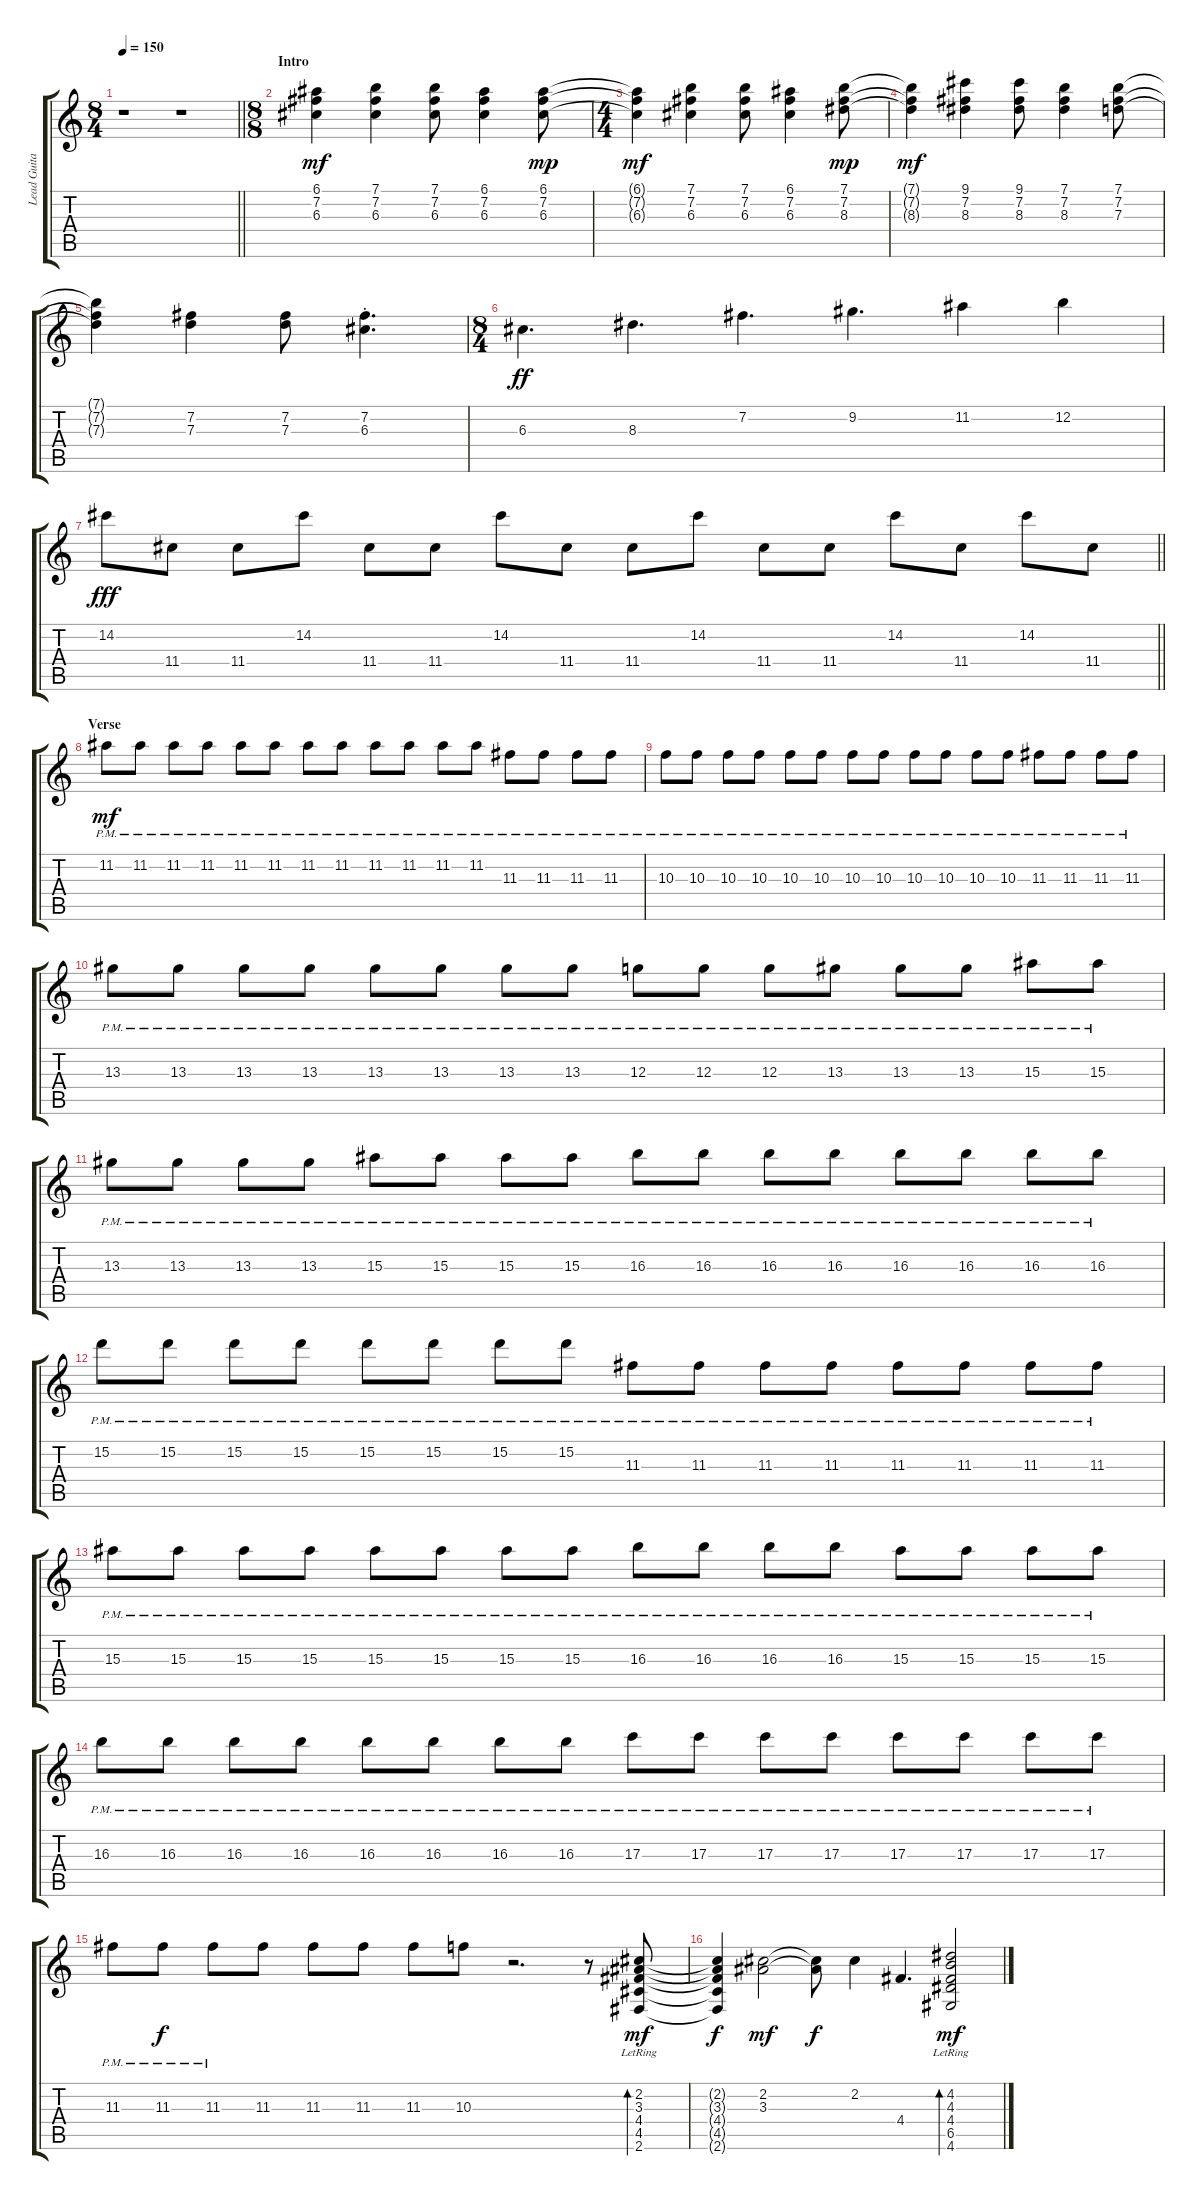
\track ("Lead Guitar" "Lead Guita") {instrument distortionguitar}
\staff {score tabs}
\tuning (E4 B3 G3 D3 A2 E2) {hide}
\ts (8 4)
\tempo 150
\clef g2
\barLineRight lightlight
\ks c
r.1{dy mf instrument distortionguitar} r.1 |
\ts (8 8)
\section ("" "Intro")
(6.1 7.2 6.3).4 (7.1 7.2 6.3).4 (7.1 7.2 6.3).8 (6.1 7.2 6.3).4 (6.1 7.2 6.3).8{dy mp} |
\ts (4 4)
(6.1{t} 7.2{t} 6.3{t}).4{dy mf} (7.1 7.2 6.3).4 (7.1 7.2 6.3).8 (6.1 7.2 6.3).4 (7.1 7.2 8.3).8{dy mp} |
(7.1{t} 7.2{t} 8.3{t}).4{dy mf} (9.1 7.2 8.3).4 (9.1 7.2 8.3).8 (7.1 7.2 8.3).4 (7.1 7.2 7.3).8 |
(7.1{t} 7.2{t} 7.3{t}).4 (7.2 7.3).4 (7.2 7.3).8 (7.2{st} 6.3{st}).4{d} |
\ts (8 4)
6.3.4{d dy ff} 8.3.4{d} 7.2.4{d} 9.2.4{d} 11.2.4 12.2.4 |
\barLineRight lightlight
14.2.8{dy fff} 11.4.8 11.4.8 14.2.8 11.4.8 11.4.8 14.2.8 11.4.8 11.4.8 14.2.8 11.4.8 11.4.8 14.2.8 11.4.8 14.2.8 11.4.8 |
\section ("" "Verse")
11.2{pm}.8{dy mf} 11.2{pm}.8 11.2{pm}.8 11.2{pm}.8 11.2{pm}.8 11.2{pm}.8 11.2{pm}.8 11.2{pm}.8 11.2{pm}.8 11.2{pm}.8 11.2{pm}.8 11.2{pm}.8 11.3{pm}.8 11.3{pm}.8 11.3{pm}.8 11.3{pm}.8 |
10.3{pm}.8 10.3{pm}.8 10.3{pm}.8 10.3{pm}.8 10.3{pm}.8 10.3{pm}.8 10.3{pm}.8 10.3{pm}.8 10.3{pm}.8 10.3{pm}.8 10.3{pm}.8 10.3{pm}.8 11.3{pm}.8 11.3{pm}.8 11.3{pm}.8 11.3{pm}.8 |
13.3{pm}.8 13.3{pm}.8 13.3{pm}.8 13.3{pm}.8 13.3{pm}.8 13.3{pm}.8 13.3{pm}.8 13.3{pm}.8 12.3{pm}.8 12.3{pm}.8 12.3{pm}.8 13.3{pm}.8 13.3{pm}.8 13.3{pm}.8 15.3{pm}.8 15.3{pm}.8 |
13.3{pm}.8 13.3{pm}.8 13.3{pm}.8 13.3{pm}.8 15.3{pm}.8 15.3{pm}.8 15.3{pm}.8 15.3{pm}.8 16.3{pm}.8 16.3{pm}.8 16.3{pm}.8 16.3{pm}.8 16.3{pm}.8 16.3{pm}.8 16.3{pm}.8 16.3{pm}.8 |
15.2{pm}.8 15.2{pm}.8 15.2{pm}.8 15.2{pm}.8 15.2{pm}.8 15.2{pm}.8 15.2{pm}.8 15.2{pm}.8 11.3{pm}.8 11.3{pm}.8 11.3{pm}.8 11.3{pm}.8 11.3{pm}.8 11.3{pm}.8 11.3{pm}.8 11.3{pm}.8 |
15.3{pm}.8 15.3{pm}.8 15.3{pm}.8 15.3{pm}.8 15.3{pm}.8 15.3{pm}.8 15.3{pm}.8 15.3{pm}.8 16.3{pm}.8 16.3{pm}.8 16.3{pm}.8 16.3{pm}.8 15.3{pm}.8 15.3{pm}.8 15.3{pm}.8 15.3{pm}.8 |
16.3{pm}.8 16.3{pm}.8 16.3{pm}.8 16.3{pm}.8 16.3{pm}.8 16.3{pm}.8 16.3{pm}.8 16.3{pm}.8 17.3{pm}.8 17.3{pm}.8 17.3{pm}.8 17.3{pm}.8 17.3{pm}.8 17.3{pm}.8 17.3{pm}.8 17.3{pm}.8 |
11.3{pm}.8 11.3{pm}.8{dy f} 11.3{pm}.8 11.3.8 11.3.8 11.3.8 11.3.8 10.3.8 r.2{d} r.8 (2.2{lr} 3.3{lr} 4.4{lr} 4.5{lr} 2.6{lr}).8{bd 60 dy mf} |
(2.2{t} 3.3{t} 4.4{t} 4.5{t} 2.6{t}).4{dy f} (2.2 3.3).2{dy mf} (2.2{t} 3.3{t}).8{dy f} 2.2.4 4.4.4{d} (4.2{lr} 4.3{lr} 4.4{lr} 6.5{lr} 4.6{lr}).2{bd 60 dy mf}
